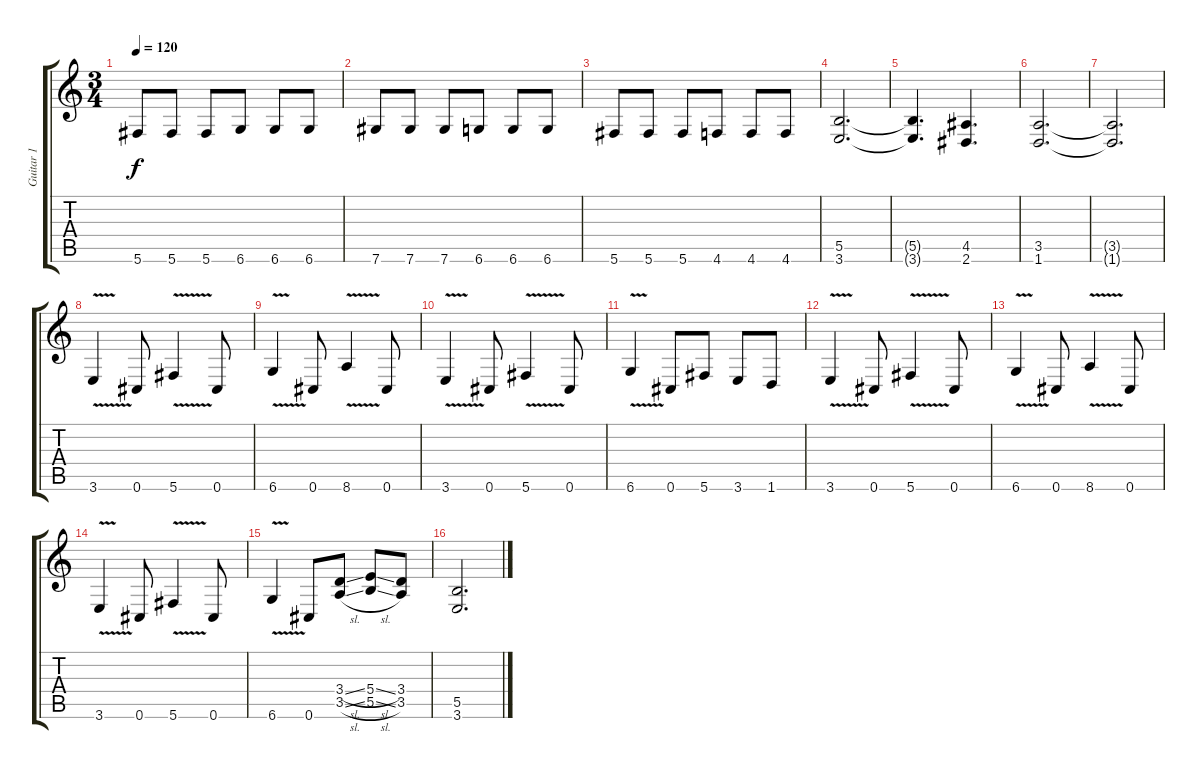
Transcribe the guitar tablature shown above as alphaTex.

\track ("Guitar 1" "Guitar 1") {instrument distortionguitar}
\staff {score tabs}
\tuning (Db4 Ab3 E3 B2 Gb2 Db2) {hide}
\ts (3 4)
\tempo 120
\clef g2
\ks c
5.6.8{dy f} 5.6.8 5.6.8 6.6.8 6.6.8 6.6.8 |
7.6.8 7.6.8 7.6.8 6.6.8 6.6.8 6.6.8 |
5.6.8 5.6.8 5.6.8 4.6.8 4.6.8 4.6.8 |
(5.5 3.6).2{d} |
(5.5{t} 3.6{t}).4{d} (4.5 2.6).4{d} |
(3.5 1.6).2{d} |
(3.5{t} 1.6{t}).2{d} |
3.6{v}.4 0.6.8 5.6{v}.4 0.6.8 |
6.6{v}.4 0.6.8 8.6{v}.4 0.6.8 |
3.6{v}.4 0.6.8 5.6{v}.4 0.6.8 |
6.6{v}.4 0.6.8 5.6.8 3.6.8 1.6.8 |
3.6{v}.4 0.6.8 5.6{v}.4 0.6.8 |
6.6{v}.4 0.6.8 8.6{v}.4 0.6.8 |
3.6{v}.4 0.6.8 5.6{v}.4 0.6.8 |
6.6{v}.4 0.6.8 (3.4{sl} 3.5{sl}).8 (5.4{sl} 5.5{sl}).8 (3.4 3.5).8 |
(5.5 3.6).2{d}
